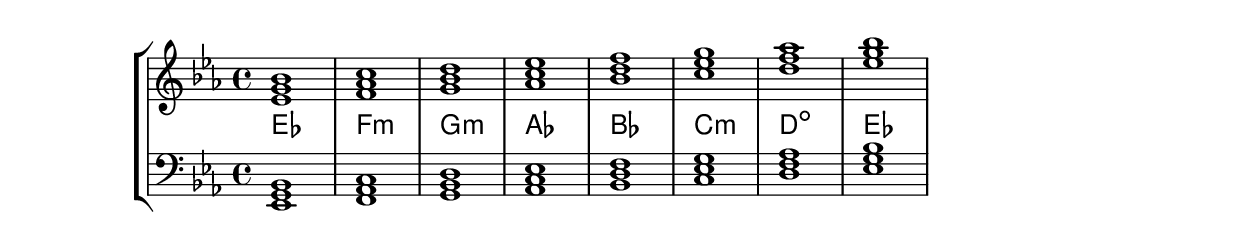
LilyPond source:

% Description: Chord tool for the key of E-Flat Major
% Author: Talos Thoren
% Date: January 23, 2013

\version "2.16.1"

% Defining variables
% The Key of E-Flat Major has three flats:
% B-Flat, E-Flat, A-Flat
e_flat_maj_triads = { \key ees \major <ees g bes>1 <f aes c> <g bes d> <aes c ees> <bes d f> <c ees g> <d f aes> <ees g bes> }
e_flat_maj_triadNames = \new ChordNames { \e_flat_maj_triads }
chordTool = \new StaffGroup
{
  <<
  \new Staff
  {
    \relative c'
    << 
      \e_flat_maj_triads 
      \e_flat_maj_triadNames 
    >>
  }
  \new Staff \relative c,
  {
    \clef bass
    <<
      \e_flat_maj_triads
    >>
  }
  >>
}

\score
{
  \chordTool
}

